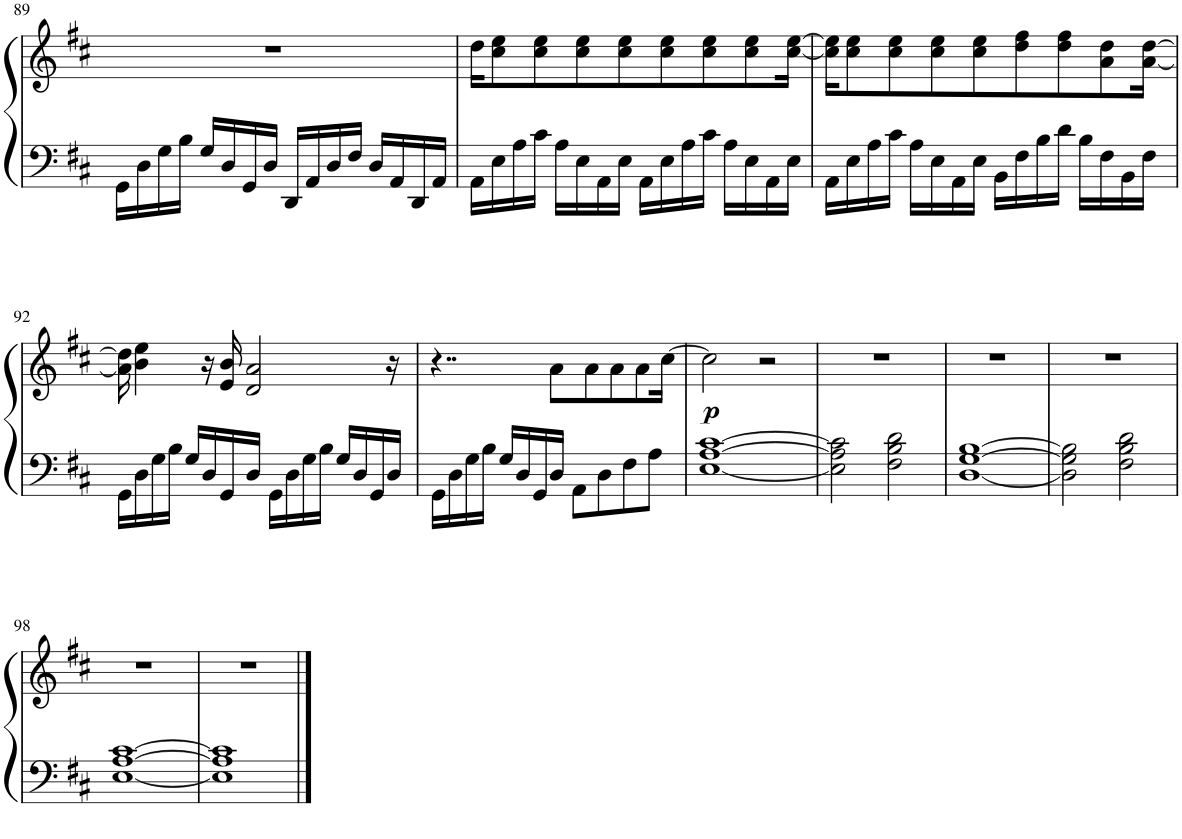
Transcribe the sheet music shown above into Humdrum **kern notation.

**kern	**kern	**dynam
*part1	*part1	*part1
*staff2	*staff1	*staff1/2
*I"Piano	*	*
*I'Pno.	*	*
!!LO:PB:g=z
*clefF4	*clefG2	*
*k[f#c#]	*k[f#c#]	*
*M4/4	*M4/4	*
=89	=89	=89
16GG\LL	1r	.
16D\	.	.
16G\	.	.
16B\JJ	.	.
16G/LL	.	.
16D/	.	.
16GG/	.	.
16D/JJ	.	.
16DD/LL	.	.
16AA/	.	.
16D/	.	.
16F#/JJ	.	.
16D/LL	.	.
16AA/	.	.
16DD/	.	.
16AA/JJ	.	.
=90	=90	=90
16AA\LL	16dd\KL	.
16E\	8cc#\ 8ee\	.
16A\	.	.
16c#\JJ	8cc#\ 8ee\	.
16A\LL	.	.
16E\	8cc#\ 8ee\	.
16AA\	.	.
16E\JJ	8cc#\ 8ee\	.
16AA\LL	.	.
16E\	8cc#\ 8ee\	.
16A\	.	.
16c#\JJ	8cc#\ 8ee\	.
16A\LL	.	.
16E\	8cc#\ 8ee\	.
16AA\	.	.
16E\JJ	[16cc#\ [16ee\Jk	.
=91	=91	=91
16AA\LL	16cc#\] 16ee\]KL	.
16E\	8cc#\ 8ee\	.
16A\	.	.
16c#\JJ	8cc#\ 8ee\	.
16A\LL	.	.
16E\	8cc#\ 8ee\	.
16AA\	.	.
16E\JJ	8cc#\ 8ee\	.
16BB\LL	.	.
16F#\	8dd\ 8ff#\	.
16B\	.	.
16d\JJ	8dd\ 8ff#\	.
16B\LL	.	.
16F#\	8a\ 8dd\	.
16BB\	.	.
16F#\JJ	[16a\ [16dd\Jk	.
!!LO:LB:g=z
=92	=92	=92
16GG\LL	16a\] 16dd\]	.
16D\	4b\ 4ee\	.
16G\	.	.
16B\JJ	.	.
16G/LL	.	.
16D/	16r	.
16GG/	16e/ 16b/	.
16D/JJ	2d/ 2a/	.
16GG\LL	.	.
16D\	.	.
16G\	.	.
16B\JJ	.	.
16G/LL	.	.
16D/	.	.
16GG/	.	.
16D/JJ	16r	.
=93	=93	=93
16GG\LL	4..r	.
16D\	.	.
16G\	.	.
16B\JJ	.	.
16G/LL	.	.
16D/	.	.
16GG/	.	.
16D/JJ	8a\L	.
8AA\L	.	.
.	8a\	.
8D\	.	.
.	8a\	.
8F#\	.	.
.	8a\	.
8A\J	.	.
.	[16cc#\Jk	.
=94	=94	=94
!	!	!LO:DY:b
[1E [1A [1c#	2cc#\]	p
.	2r	.
=95	=95	=95
2E\] 2A\] 2c#\]	1r	.
2F#\ 2B\ 2d\	.	.
=96	=96	=96
[1D [1G [1B	1r	.
=97	=97	=97
2D\] 2G\] 2B\]	1r	.
2F#\ 2B\ 2d\	.	.
!!LO:LB:g=z
=98	=98	=98
[1E [1A [1c#	1r	.
=99	=99	=99
1E] 1A] 1c#]	1r	.
==	==	==
*-	*-	*-
